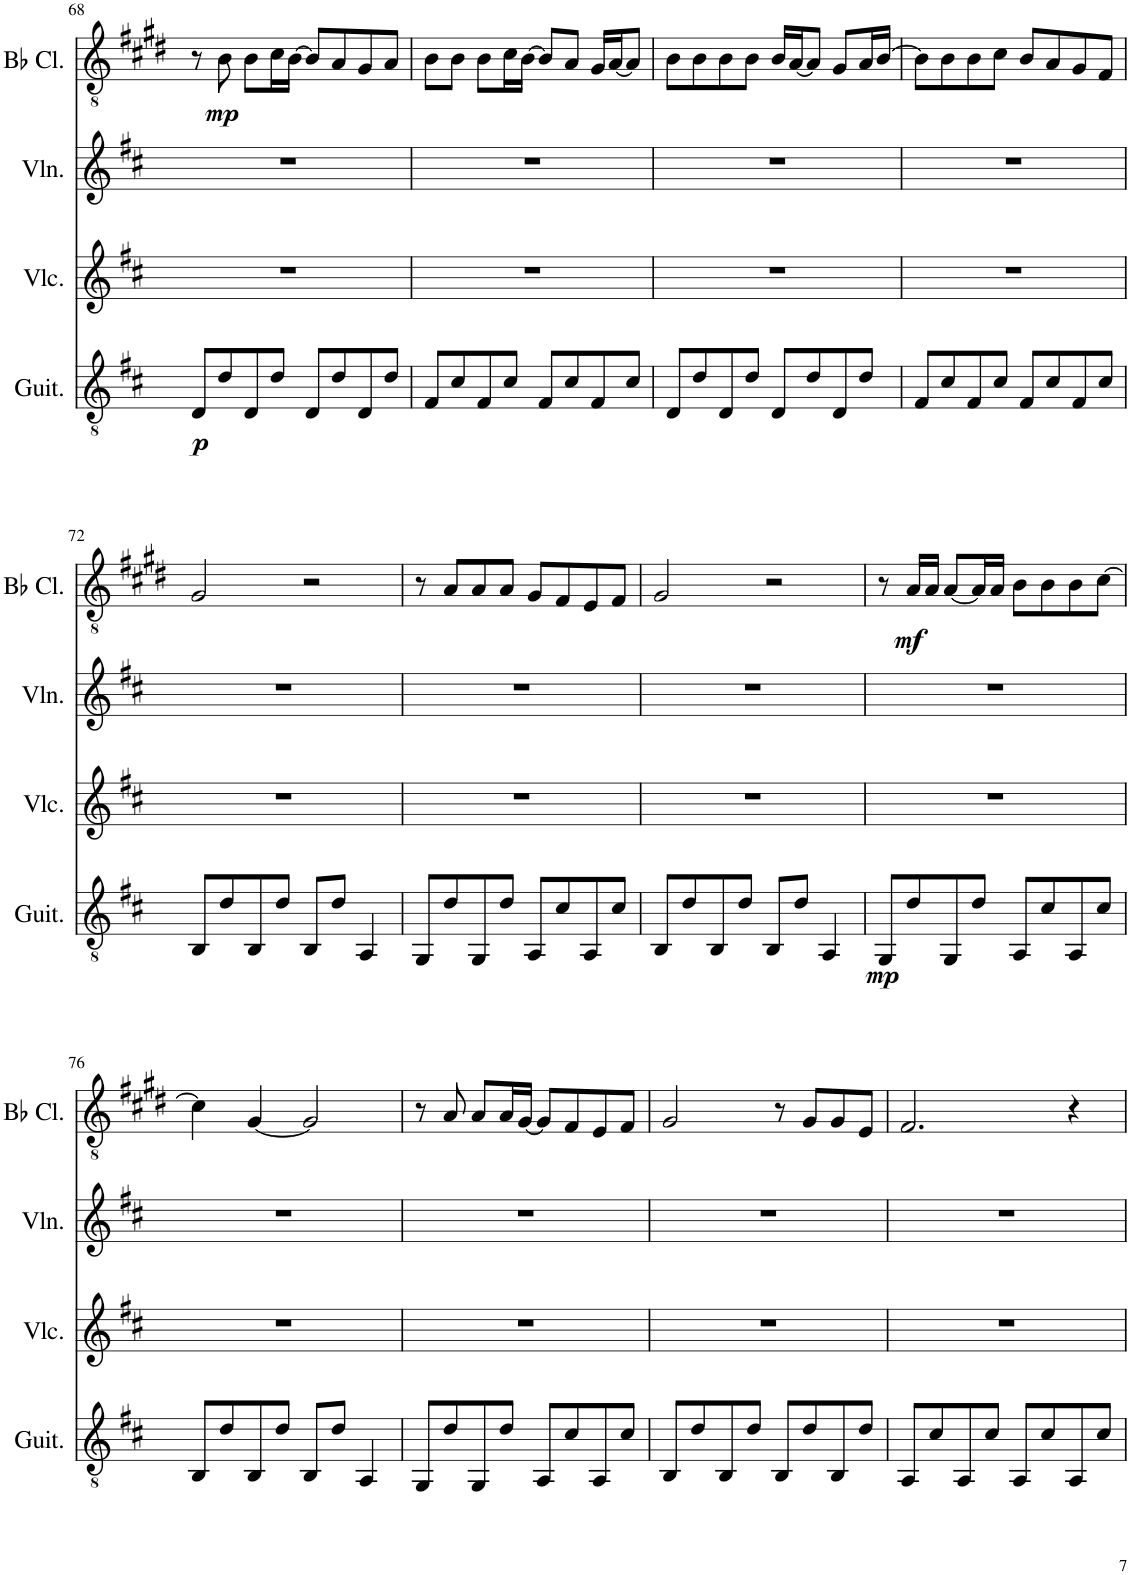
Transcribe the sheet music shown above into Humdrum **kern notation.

**kern	**dynam	**kern	**kern	**kern	**dynam
*part4	*part4	*part3	*part2	*part1	*part1
*staff4	*staff4	*staff3	*staff2	*staff1	*staff1
*I"Acoustic Guitar	*	*I"Violoncello	*I"Violin	*I"Bb Clarinet	*
*I'Guit.	*	*I'Vlc.	*I'Vln.	*I'Bb Cl.	*
!!LO:PB:g=z
*clefGv2	*	*clefG2	*clefG2	*clefGv2	*
*	*	*	*	*Trd1c2	*
*k[f#c#]	*	*k[f#c#]	*k[f#c#]	*k[f#c#g#d#]	*
*M4/4	*	*M4/4	*M4/4	*M4/4	*
=68	=68	=68	=68	=68	=68
!	!LO:DY:b	!	!	!	!
8D/L	p	1r	1r	8r	.
!	!	!	!	!	!LO:DY:b
8d/	.	.	.	8B\	mp
8D/	.	.	.	8B\L	.
8d/J	.	.	.	16c#\L	.
.	.	.	.	[16B\JJ	.
8D/L	.	.	.	8B/L]	.
8d/	.	.	.	8A/	.
8D/	.	.	.	8G#/	.
8d/J	.	.	.	8A/J	.
=69	=69	=69	=69	=69	=69
8F#/L	.	1r	1r	8B\L	.
8c#/	.	.	.	8B\J	.
8F#/	.	.	.	8B\L	.
8c#/J	.	.	.	16c#\L	.
.	.	.	.	[16B\JJ	.
8F#/L	.	.	.	8B/L]	.
8c#/	.	.	.	8A/J	.
8F#/	.	.	.	16G#/LL	.
.	.	.	.	[16A/J	.
8c#/J	.	.	.	8A/J]	.
=70	=70	=70	=70	=70	=70
8D/L	.	1r	1r	8B\L	.
8d/	.	.	.	8B\	.
8D/	.	.	.	8B\	.
8d/J	.	.	.	8B\J	.
8D/L	.	.	.	16B/LL	.
.	.	.	.	[16A/J	.
8d/	.	.	.	8A/J]	.
8D/	.	.	.	8G#/L	.
8d/J	.	.	.	16A/L	.
.	.	.	.	[16B/JJ	.
=71	=71	=71	=71	=71	=71
8F#/L	.	1r	1r	8B\L]	.
8c#/	.	.	.	8B\	.
8F#/	.	.	.	8B\	.
8c#/J	.	.	.	8c#\J	.
8F#/L	.	.	.	8B/L	.
8c#/	.	.	.	8A/	.
8F#/	.	.	.	8G#/	.
8c#/J	.	.	.	8F#/J	.
!!LO:LB:g=z
=72	=72	=72	=72	=72	=72
8BB/L	.	1r	1r	2G#/	.
8d/	.	.	.	.	.
8BB/	.	.	.	.	.
8d/J	.	.	.	.	.
8BB/L	.	.	.	2r	.
8d/J	.	.	.	.	.
4AA/	.	.	.	.	.
=73	=73	=73	=73	=73	=73
8GG/L	.	1r	1r	8r	.
8d/	.	.	.	8A/L	.
8GG/	.	.	.	8A/	.
8d/J	.	.	.	8A/J	.
8AA/L	.	.	.	8G#/L	.
8c#/	.	.	.	8F#/	.
8AA/	.	.	.	8E/	.
8c#/J	.	.	.	8F#/J	.
=74	=74	=74	=74	=74	=74
8BB/L	.	1r	1r	2G#/	.
8d/	.	.	.	.	.
8BB/	.	.	.	.	.
8d/J	.	.	.	.	.
8BB/L	.	.	.	2r	.
8d/J	.	.	.	.	.
4AA/	.	.	.	.	.
=75	=75	=75	=75	=75	=75
!	!LO:DY:b	!	!	!	!
8GG/L	mp	1r	1r	8r	.
!	!	!	!	!	!LO:DY:b
8d/	.	.	.	16A/LL	mf
.	.	.	.	16A/JJ	.
8GG/	.	.	.	[8A/L	.
8d/J	.	.	.	16A/L]	.
.	.	.	.	16A/JJ	.
8AA/L	.	.	.	8B\L	.
8c#/	.	.	.	8B\	.
8AA/	.	.	.	8B\	.
8c#/J	.	.	.	[8c#\J	.
!!LO:LB:g=z
=76	=76	=76	=76	=76	=76
8BB/L	.	1r	1r	4c#\]	.
8d/	.	.	.	.	.
8BB/	.	.	.	[4G#/	.
8d/J	.	.	.	.	.
8BB/L	.	.	.	2G#/]	.
8d/J	.	.	.	.	.
4AA/	.	.	.	.	.
=77	=77	=77	=77	=77	=77
8GG/L	.	1r	1r	8r	.
8d/	.	.	.	8A/	.
8GG/	.	.	.	8A/L	.
8d/J	.	.	.	16A/L	.
.	.	.	.	[16G#/JJ	.
8AA/L	.	.	.	8G#/L]	.
8c#/	.	.	.	8F#/	.
8AA/	.	.	.	8E/	.
8c#/J	.	.	.	8F#/J	.
=78	=78	=78	=78	=78	=78
8BB/L	.	1r	1r	2G#/	.
8d/	.	.	.	.	.
8BB/	.	.	.	.	.
8d/J	.	.	.	.	.
8BB/L	.	.	.	8r	.
8d/	.	.	.	8G#/L	.
8BB/	.	.	.	8G#/	.
8d/J	.	.	.	8E/J	.
=79	=79	=79	=79	=79	=79
8AA/L	.	1r	1r	2.F#/	.
8c#/	.	.	.	.	.
8AA/	.	.	.	.	.
8c#/J	.	.	.	.	.
8AA/L	.	.	.	.	.
8c#/	.	.	.	.	.
8AA/	.	.	.	4r	.
8c#/J	.	.	.	.	.
=	=	=	=	=	=
*-	*-	*-	*-	*-	*-
